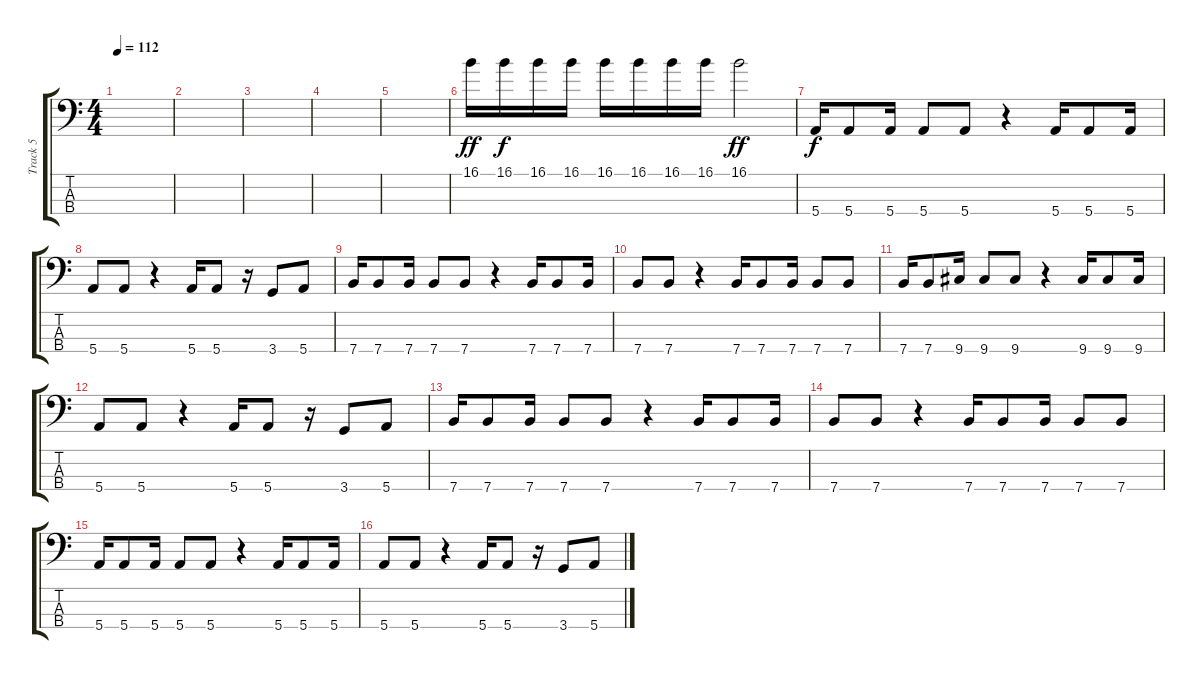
\track ("Track 5" "Track 5") {instrument electricbassfinger}
\staff {score tabs}
\tuning (G2 D2 A1 E1) {hide}
\ts (4 4)
\tempo 112
\clef f4
\ks c
|
|
|
|
|
16.1.16{dy ff} 16.1.16{dy f} 16.1.16 16.1.16 16.1.16 16.1.16 16.1.16 16.1.16 16.1.2{dy ff} |
5.4.16{dy f} 5.4.8 5.4.16 5.4.8 5.4.8 r.4 5.4.16 5.4.8 5.4.16 |
5.4.8 5.4.8 r.4 5.4.16 5.4.8 r.16 3.4.8 5.4.8 |
7.4.16 7.4.8 7.4.16 7.4.8 7.4.8 r.4 7.4.16 7.4.8 7.4.16 |
7.4.8 7.4.8 r.4 7.4.16 7.4.8 7.4.16 7.4.8 7.4.8 |
7.4.16 7.4.8 9.4.16 9.4.8 9.4.8 r.4 9.4.16 9.4.8 9.4.16 |
5.4.8 5.4.8 r.4 5.4.16 5.4.8 r.16 3.4.8 5.4.8 |
7.4.16 7.4.8 7.4.16 7.4.8 7.4.8 r.4 7.4.16 7.4.8 7.4.16 |
7.4.8 7.4.8 r.4 7.4.16 7.4.8 7.4.16 7.4.8 7.4.8 |
5.4.16 5.4.8 5.4.16 5.4.8 5.4.8 r.4 5.4.16 5.4.8 5.4.16 |
5.4.8 5.4.8 r.4 5.4.16 5.4.8 r.16 3.4.8 5.4.8
